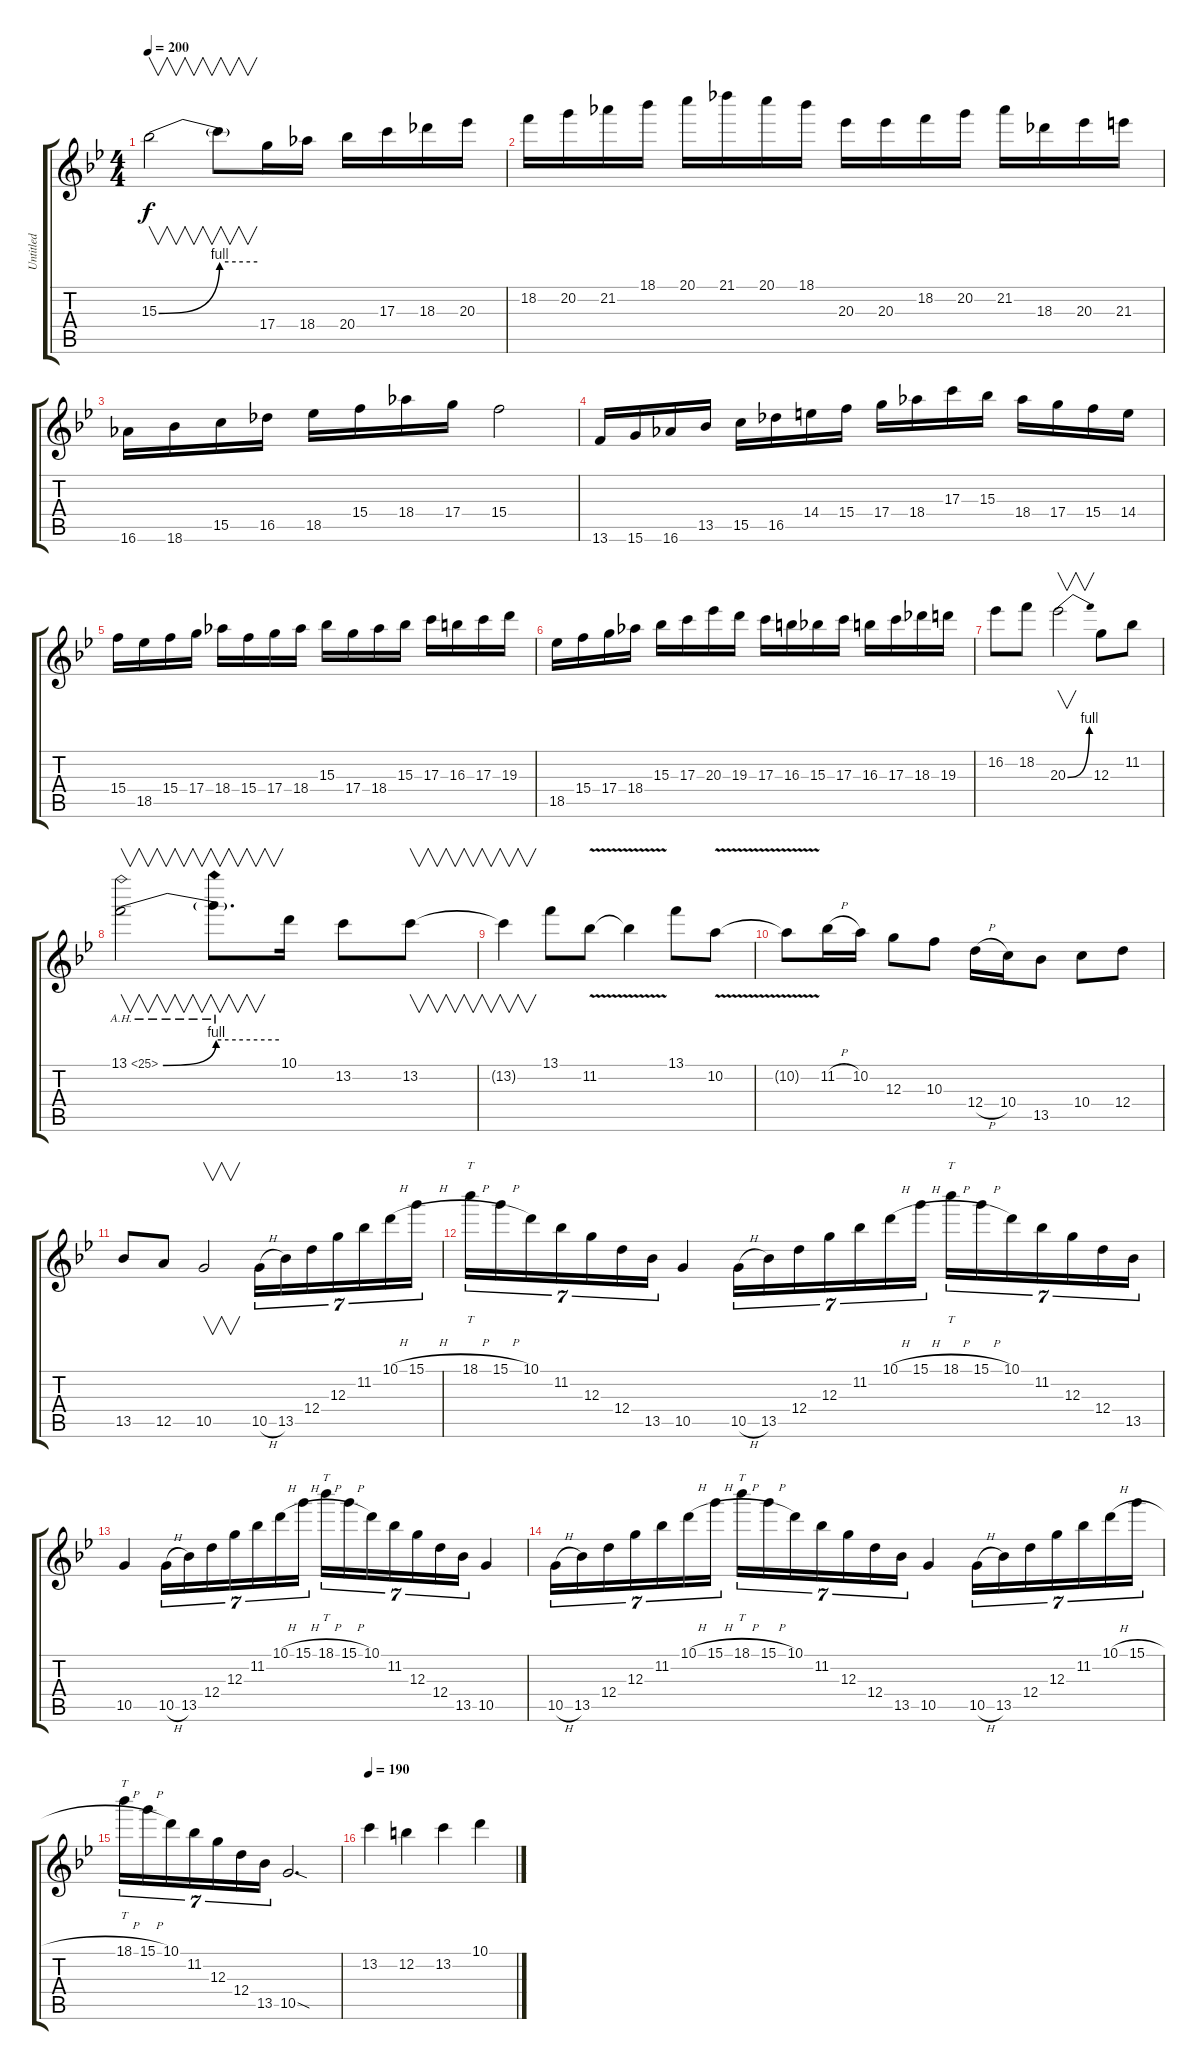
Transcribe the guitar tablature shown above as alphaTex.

\track ("Untitled" "Untitled") {instrument distortionguitar}
\staff {score tabs}
\tuning (E4 B3 G3 D3 A2 E2) {hide}
\ts (4 4)
\tempo 200
\clef g2
\ks bb
15.3{be (bend 0 0 60 4) t}.2{v dy f} 15.3{be (hold 0 4 60 4) t}.8{v} 17.4.16 18.4.16 20.4.16 17.3.16 18.3.16 20.3.16 |
18.2.16 20.2.16 21.2.16 18.1.16 20.1.16 21.1.16 20.1.16 18.1.16 20.3.16 20.3.16 18.2.16 20.2.16 21.2.16 18.3.16 20.3.16 21.3.16 |
16.6.16 18.6.16 15.5.16 16.5.16 18.5.16 15.4.16 18.4.16 17.4.16 15.4.2 |
13.6.16 15.6.16 16.6.16 13.5.16 15.5.16 16.5.16 14.4.16 15.4.16 17.4.16 18.4.16 17.3.16 15.3.16 18.4.16 17.4.16 15.4.16 14.4.16 |
15.4.16 18.5.16 15.4.16 17.4.16 18.4.16 15.4.16 17.4.16 18.4.16 15.3.16 17.4.16 18.4.16 15.3.16 17.3.16 16.3.16 17.3.16 19.3.16 |
18.5.16 15.4.16 17.4.16 18.4.16 15.3.16 17.3.16 20.3.16 19.3.16 17.3.16 16.3.16 15.3.16 17.3.16 16.3.16 17.3.16 18.3.16 19.3.16 |
16.2.8 18.2.8 20.3{be (bend 0 0 60 4)}.2{v} 12.3.8 11.2.8 |
13.1{be (bend 0 0 60 4) ah 12}.2{v} 13.1{be (hold 0 4 60 4) ah 12 t}.8{v d} 10.1.16 13.2.8 13.2.8{v} |
13.2{t}.4{v} 13.1.8 11.2{v}.8 11.2{v t}.4 13.1.8 10.2{v}.8 |
10.2{v t}.8 11.2{h}.16 10.2.16 12.3.8 10.3.8 12.4{h}.16 10.4.16 13.5.8 10.4.8 12.4.8 |
13.5.8 12.5.8 10.5.2{v} 10.5{h}.16{tu (7 4)} 13.5.16{tu (7 4)} 12.4.16{tu (7 4)} 12.3.16{tu (7 4)} 11.2.16{tu (7 4)} 10.1{h}.16{tu (7 4)} 15.1{h}.16{tu (7 4)} |
18.1{h}.16{tt tu (7 4)} 15.1{h}.16{tu (7 4)} 10.1.16{tu (7 4)} 11.2.16{tu (7 4)} 12.3.16{tu (7 4)} 12.4.16{tu (7 4)} 13.5.16{tu (7 4)} 10.5.4 10.5{h}.16{tu (7 4)} 13.5.16{tu (7 4)} 12.4.16{tu (7 4)} 12.3.16{tu (7 4)} 11.2.16{tu (7 4)} 10.1{h}.16{tu (7 4)} 15.1{h}.16{tu (7 4)} 18.1{h}.16{tt tu (7 4)} 15.1{h}.16{tu (7 4)} 10.1.16{tu (7 4)} 11.2.16{tu (7 4)} 12.3.16{tu (7 4)} 12.4.16{tu (7 4)} 13.5.16{tu (7 4)} |
10.5.4 10.5{h}.16{tu (7 4)} 13.5.16{tu (7 4)} 12.4.16{tu (7 4)} 12.3.16{tu (7 4)} 11.2.16{tu (7 4)} 10.1{h}.16{tu (7 4)} 15.1{h}.16{tu (7 4)} 18.1{h}.16{tt tu (7 4)} 15.1{h}.16{tu (7 4)} 10.1.16{tu (7 4)} 11.2.16{tu (7 4)} 12.3.16{tu (7 4)} 12.4.16{tu (7 4)} 13.5.16{tu (7 4)} 10.5.4 |
10.5{h}.16{tu (7 4)} 13.5.16{tu (7 4)} 12.4.16{tu (7 4)} 12.3.16{tu (7 4)} 11.2.16{tu (7 4)} 10.1{h}.16{tu (7 4)} 15.1{h}.16{tu (7 4)} 18.1{h}.16{tt tu (7 4)} 15.1{h}.16{tu (7 4)} 10.1.16{tu (7 4)} 11.2.16{tu (7 4)} 12.3.16{tu (7 4)} 12.4.16{tu (7 4)} 13.5.16{tu (7 4)} 10.5.4 10.5{h}.16{tu (7 4)} 13.5.16{tu (7 4)} 12.4.16{tu (7 4)} 12.3.16{tu (7 4)} 11.2.16{tu (7 4)} 10.1{h}.16{tu (7 4)} 15.1{h}.16{tu (7 4)} |
18.1{h}.16{tt tu (7 4)} 15.1{h}.16{tu (7 4)} 10.1.16{tu (7 4)} 11.2.16{tu (7 4)} 12.3.16{tu (7 4)} 12.4.16{tu (7 4)} 13.5.16{tu (7 4)} 10.5{sod}.2{d} |
\tempo 190
13.2.4 12.2.4 13.2.4 10.1.4
